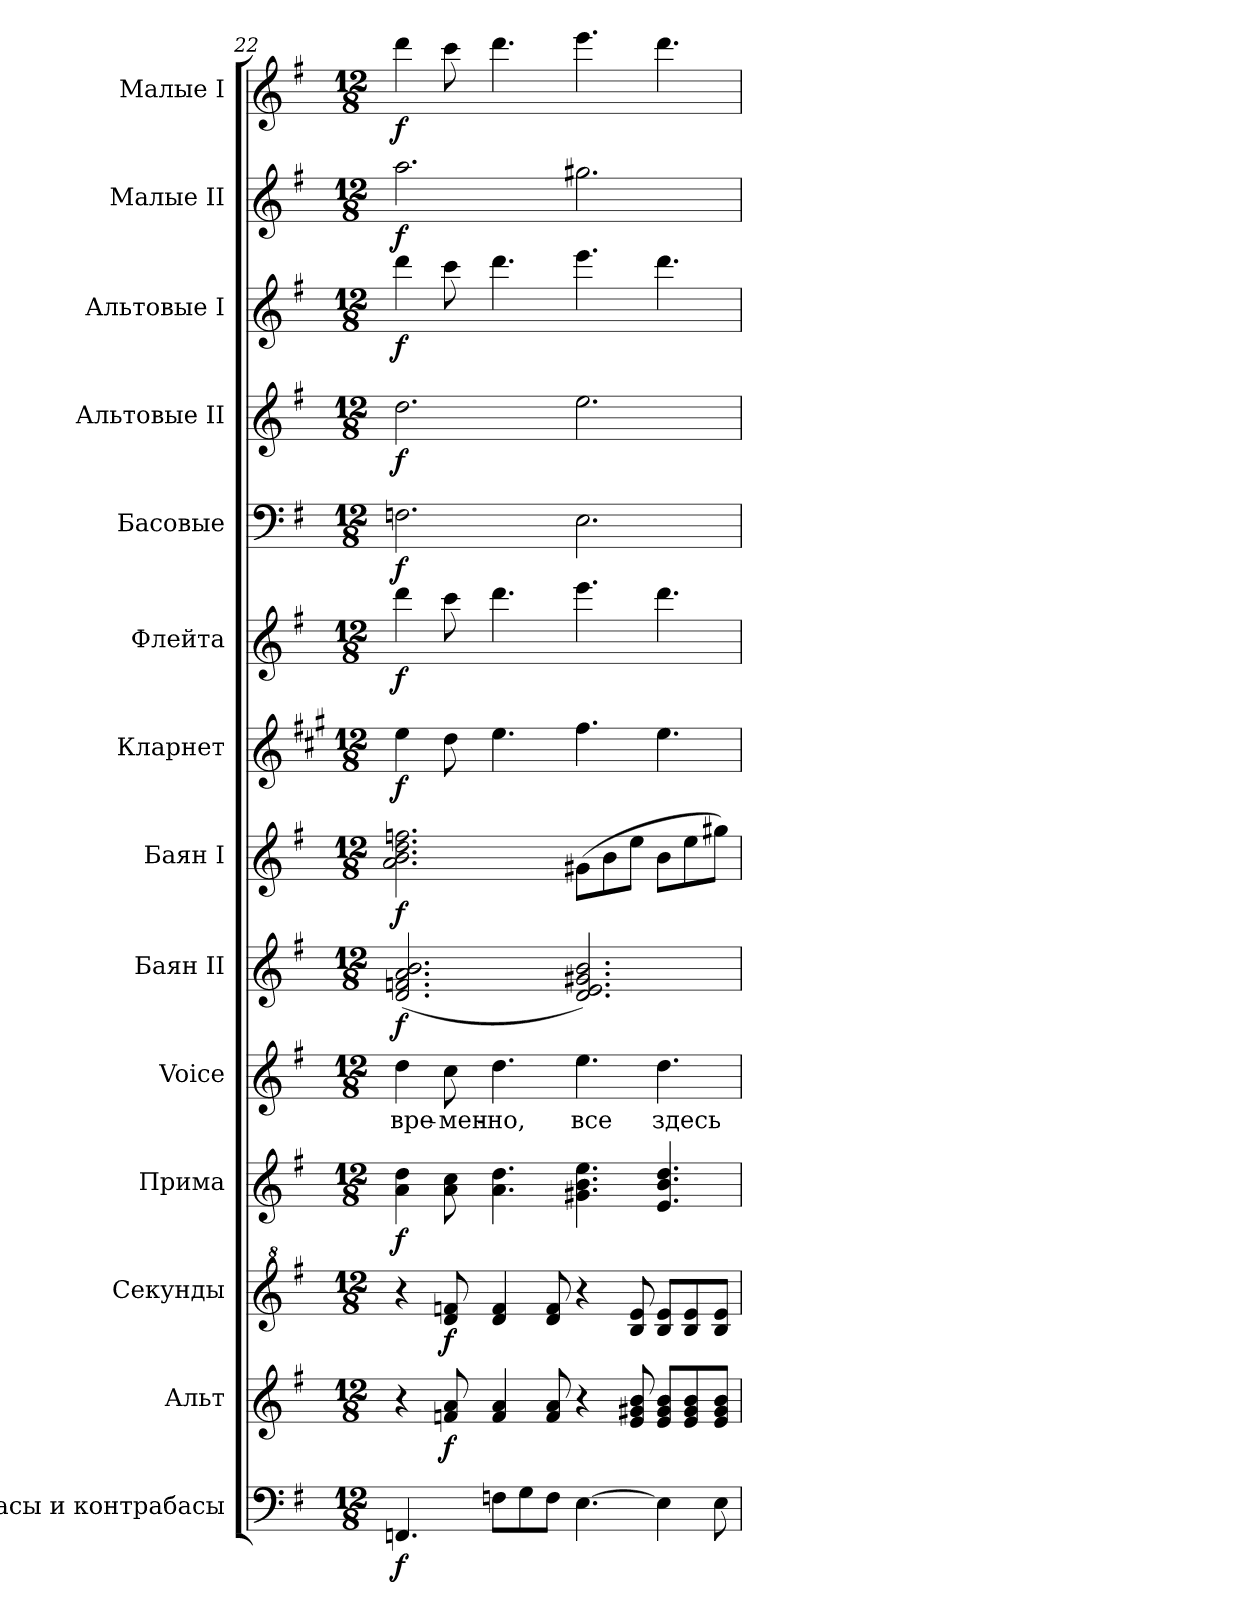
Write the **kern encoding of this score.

**kern	**dynam	**kern	**dynam	**kern	**dynam	**kern	**dynam	**kern	**text	**kern	**dynam	**kern	**dynam	**kern	**dynam	**kern	**dynam	**kern	**dynam	**kern	**dynam	**kern	**dynam	**kern	**dynam	**kern	**dynam
*part14	*part14	*part13	*part13	*part12	*part12	*part11	*part11	*part10	*part10	*part9	*part9	*part8	*part8	*part7	*part7	*part6	*part6	*part5	*part5	*part4	*part4	*part3	*part3	*part2	*part2	*part1	*part1
*staff14	*staff14	*staff13	*staff13	*staff12	*staff12	*staff11	*staff11	*staff10	*staff10	*staff9	*staff9	*staff8	*staff8	*staff7	*staff7	*staff6	*staff6	*staff5	*staff5	*staff4	*staff4	*staff3	*staff3	*staff2	*staff2	*staff1	*staff1
*I"Басы и контрабасы	*	*I"Альт	*	*I"Секунды	*	*I"Прима	*	*I"Voice	*	*I"Баян II	*	*I"Баян I	*	*I"Кларнет	*	*I"Флейта	*	*I"Басовые	*	*I"Альтовые II	*	*I"Альтовые I	*	*I"Малые II	*	*I"Малые I	*
*	*	*	*	*	*	*	*	*I'Voice	*	*	*	*	*	*	*	*	*	*	*	*	*	*	*	*	*	*	*
*clefF4	*	*clefG2	*	*clefG^2	*	*clefG2	*	*clefG2	*	*clefG2	*	*clefG2	*	*clefG2	*	*clefG2	*	*clefF4	*	*clefG2	*	*clefG2	*	*clefG2	*	*clefG2	*
*ITrd7c12	*	*ITrd7c12	*	*ITrd7c12	*	*ITrd7c12	*	*	*	*	*	*	*	*ITrd1c2	*	*	*	*	*	*	*	*	*	*	*	*	*
*k[f#]	*	*k[f#]	*	*k[f#]	*	*k[f#]	*	*k[f#]	*	*k[f#]	*	*k[f#]	*	*k[f#]	*	*k[f#]	*	*k[f#]	*	*k[f#]	*	*k[f#]	*	*k[f#]	*	*k[f#]	*
*G:	*	*G:	*	*G:	*	*G:	*	*G:	*	*G:	*	*G:	*	*G:	*	*G:	*	*G:	*	*G:	*	*G:	*	*G:	*	*G:	*
*M12/8	*	*M12/8	*	*M12/8	*	*M12/8	*	*M12/8	*	*M12/8	*	*M12/8	*	*M12/8	*	*M12/8	*	*M12/8	*	*M12/8	*	*M12/8	*	*M12/8	*	*M12/8	*
=22	=22	=22	=22	=22	=22	=22	=22	=22	=22	=22	=22	=22	=22	=22	=22	=22	=22	=22	=22	=22	=22	=22	=22	=22	=22	=22	=22
!	!	!	!	!	!	!	!	!	!LO:LY:b:color=#000000	!	!	!	!	!	!	!	!	!	!	!	!	!	!	!	!	!	!
4.FFFni/	f	4r	.	4r	.	4Ai\ 4di	f	4ddi\	вре-	(2.di/ 2.fni 2.ai 2.bi	f	2.ai\ 2.bi 2.ddi 2.ffni	f	4ddi\	f	4dddi\	f	2.Fni\	f	2.ddi\	f	4dddi\	f	2.aai\	f	4dddi\	f
!	!	!	!	!	!	!	!	!	!LO:LY:b:color=#000000	!	!	!	!	!	!	!	!	!	!	!	!	!	!	!	!	!	!
.	.	8Fni/ 8Ai	f	8di/ 8fni	f	8Ai\ 8ci	.	8cci\	-мен-	.	.	.	.	8cci\	.	8ccci\	.	.	.	.	.	8ccci\	.	.	.	8ccci\	.
!	!	!	!	!	!	!	!	!	!LO:LY:b:color=#000000	!	!	!	!	!	!	!	!	!	!	!	!	!	!	!	!	!	!
8FFni\L	.	4Fi/ 4Ai	.	4di/ 4fi	.	4.Ai\ 4.di	.	4.ddi\	-но,	.	.	.	.	4.ddi\	.	4.dddi\	.	.	.	.	.	4.dddi\	.	.	.	4.dddi\	.
8GGi\	.	.	.	.	.	.	.	.	.	.	.	.	.	.	.	.	.	.	.	.	.	.	.	.	.	.	.
8FFi\J	.	8Fi/ 8Ai	.	8di/ 8fi	.	.	.	.	.	.	.	.	.	.	.	.	.	.	.	.	.	.	.	.	.	.	.
!	!	!	!	!	!	!	!	!	!LO:LY:b:color=#000000	!	!	!	!	!	!	!	!	!	!	!	!	!	!	!	!	!	!
[>4.EEi\	.	4r	.	4r	.	4.G#Xi\ 4.Bi 4.ei	.	4.eei\	все	2.di/ 2.ei 2.g#Xi 2.bi)	.	(8g#Xi\L	.	4.eei\	.	4.eeei\	.	2.Ei\	.	2.eei\	.	4.eeei\	.	2.gg#Xi\	.	4.eeei\	.
.	.	.	.	.	.	.	.	.	.	.	.	8bi\	.	.	.	.	.	.	.	.	.	.	.	.	.	.	.
.	.	8Ei/ 8G#Xi 8Bi	.	8Bi/ 8ei	.	.	.	.	.	.	.	8eei\J	.	.	.	.	.	.	.	.	.	.	.	.	.	.	.
!	!	!	!	!	!	!	!	!	!LO:LY:b:color=#000000	!	!	!	!	!	!	!	!	!	!	!	!	!	!	!	!	!	!
4EEi\]	.	8Ei/ 8G#i 8BiL	.	8Bi/ 8eiL	.	4.Ei/ 4.Bi 4.di	.	4.ddi\	здесь	.	.	8bi\L	.	4.ddi\	.	4.dddi\	.	.	.	.	.	4.dddi\	.	.	.	4.dddi\	.
.	.	8Ei/ 8G#i 8Bi	.	8Bi/ 8ei	.	.	.	.	.	.	.	8eei\	.	.	.	.	.	.	.	.	.	.	.	.	.	.	.
8EEi\	.	8Ei/ 8G#i 8BiJ	.	8Bi/ 8eiJ	.	.	.	.	.	.	.	8gg#Xi\J)	.	.	.	.	.	.	.	.	.	.	.	.	.	.	.
=	=	=	=	=	=	=	=	=	=	=	=	=	=	=	=	=	=	=	=	=	=	=	=	=	=	=	=
*-	*-	*-	*-	*-	*-	*-	*-	*-	*-	*-	*-	*-	*-	*-	*-	*-	*-	*-	*-	*-	*-	*-	*-	*-	*-	*-	*-
